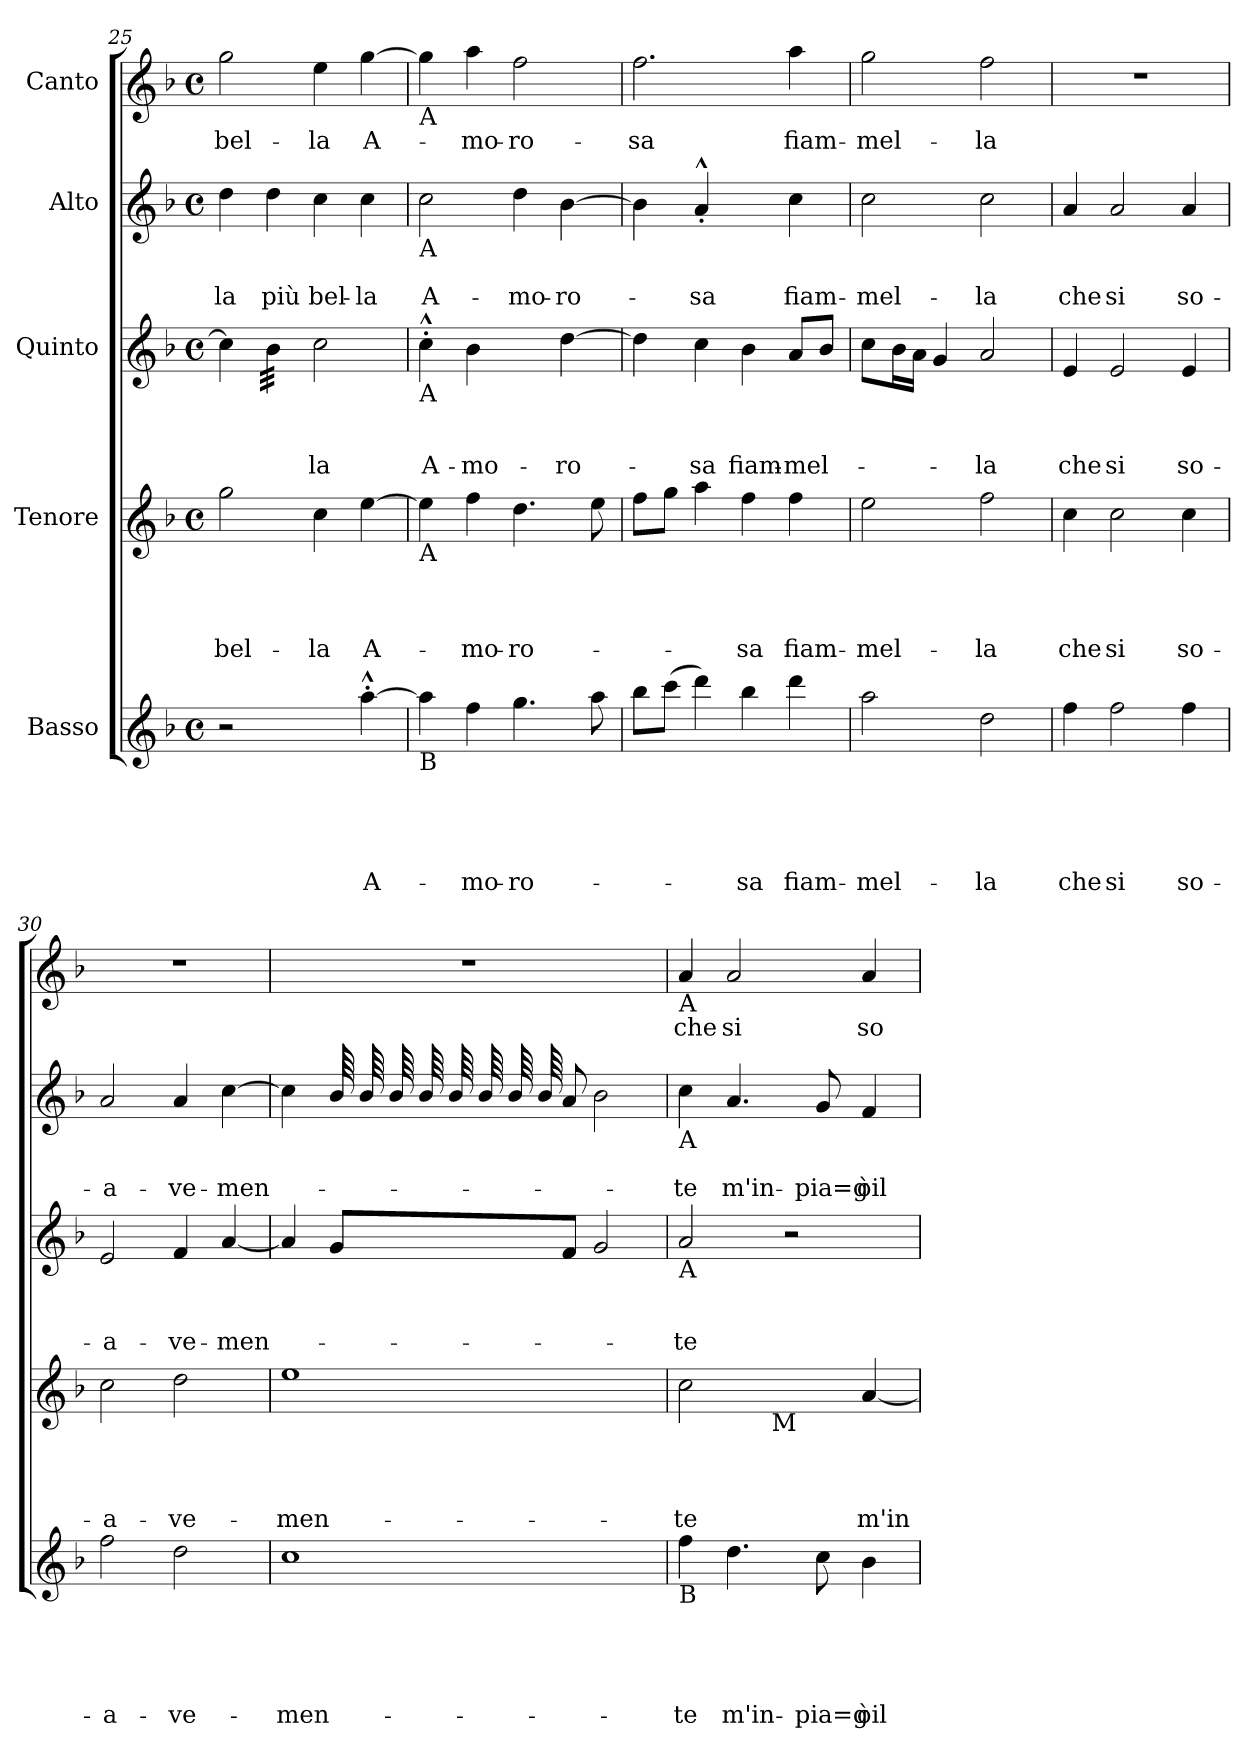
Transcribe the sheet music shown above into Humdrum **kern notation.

**kern	**text	**text	**text	**text	**text	**kern	**text	**text	**text	**text	**kern	**text	**text	**text	**kern	**text	**text	**kern	**text
*part5	*part5	*part5	*part5	*part5	*part5	*part4	*part4	*part4	*part4	*part4	*part3	*part3	*part3	*part3	*part2	*part2	*part2	*part1	*part1
*staff5	*staff5	*staff5	*staff5	*staff5	*staff5	*staff4	*staff4	*staff4	*staff4	*staff4	*staff3	*staff3	*staff3	*staff3	*staff2	*staff2	*staff2	*staff1	*staff1
*I"Basso	*	*	*	*	*	*I"Tenore	*	*	*	*	*I"Quinto	*	*	*	*I"Alto	*	*	*I"Canto	*
*clefG2	*	*	*	*	*	*clefG2	*	*	*	*	*clefG2	*	*	*	*clefG2	*	*	*clefG2	*
*k[b-]	*	*	*	*	*	*k[b-]	*	*	*	*	*k[b-]	*	*	*	*k[b-]	*	*	*k[b-]	*
*F:	*	*	*	*	*	*F:	*	*	*	*	*F:	*	*	*	*F:	*	*	*F:	*
*M4/4	*	*	*	*	*	*M4/4	*	*	*	*	*M4/4	*	*	*	*M4/4	*	*	*M4/4	*
*met(c)	*	*	*	*	*	*met(c)	*	*	*	*	*met(c)	*	*	*	*met(c)	*	*	*met(c)	*
=25	=25	=25	=25	=25	=25	=25	=25	=25	=25	=25	=25	=25	=25	=25	=25	=25	=25	=25	=25
!	!	!	!	!	!	!	!	!	!	!LO:LY:b	!	!	!	!	!	!	!LO:LY:b	!	!LO:LY:b
2r	.	.	.	.	.	2gg\	.	.	.	bel-	4cc\]	.	.	.	4dd\	.	la	2gg\	bel-
!	!	!	!	!	!	!	!	!	!	!	!	!	!	!	!	!	!LO:LY:b	!	!
*	*	*	*	*	*	*	*	*	*	*	*tremolo	*	*	*	*	*	*	*	*
.	.	.	.	.	.	.	.	.	.	.	32b-\LLL	.	.	.	4dd\	.	più	.	.
.	.	.	.	.	.	.	.	.	.	.	32b-\	.	.	.	.	.	.	.	.
.	.	.	.	.	.	.	.	.	.	.	32b-\	.	.	.	.	.	.	.	.
.	.	.	.	.	.	.	.	.	.	.	32b-\	.	.	.	.	.	.	.	.
.	.	.	.	.	.	.	.	.	.	.	32b-\	.	.	.	.	.	.	.	.
.	.	.	.	.	.	.	.	.	.	.	32b-\	.	.	.	.	.	.	.	.
.	.	.	.	.	.	.	.	.	.	.	32b-\	.	.	.	.	.	.	.	.
.	.	.	.	.	.	.	.	.	.	.	32b-\JJJ	.	.	.	.	.	.	.	.
*	*	*	*	*	*	*	*	*	*	*	*Xtremolo	*	*	*	*	*	*	*	*
!	!	!	!	!	!	!	!	!	!	!LO:LY:b	!	!	!	!LO:LY:b	!	!	!LO:LY:b	!	!LO:LY:b
4ryy	.	.	.	.	.	4cc\	.	.	.	-la	2cc\	.	.	-la	4cc\	.	bel-	4ee\	-la
!	!	!	!	!	!LO:LY:b	!	!	!	!	!LO:LY:b	!	!	!	!	!	!	!LO:LY:b	!	!LO:LY:b
[<4aa^^>'>\	.	.	.	.	A-	[<4ee\	.	.	.	A-	.	.	.	.	4cc\	.	-la	[<4gg\	A-
!!LO:LB:g=z
=26	=26	=26	=26	=26	=26	=26	=26	=26	=26	=26	=26	=26	=26	=26	=26	=26	=26	=26	=26
!	!	!	!	!	!	!	!	!	!	!	!	!	!	!	!	!	!	!LO:TX:b:t=A	!
!	!	!	!	!	!	!	!	!	!	!	!	!	!	!	!LO:TX:b:t=A	!	!	!	!
!	!	!	!	!	!	!	!	!	!	!	!LO:TX:b:t=A	!	!	!	!	!	!	!	!
!	!	!	!	!	!	!LO:TX:b:t=A	!	!	!	!	!	!	!	!	!	!	!	!	!
!LO:TX:b:t=B	!	!	!	!	!	!	!	!	!	!	!	!	!	!	!	!	!	!	!
!	!	!	!	!	!	!	!	!	!	!	!	!	!	!LO:LY:b	!	!	!LO:LY:b	!	!
4aa\]	.	.	.	.	.	4ee\]	.	.	.	.	4cc^^>'>\	.	.	A-	2cc\	.	A-	4gg\]	.
!	!	!	!	!	!LO:LY:b	!	!	!	!	!LO:LY:b	!	!	!	!LO:LY:b	!	!	!	!	!LO:LY:b
4ff\	.	.	.	.	-mo-	4ff\	.	.	.	-mo-	4b-\	.	.	-mo-	.	.	.	4aa\	-mo-
!	!	!	!	!	!LO:LY:b	!	!	!	!	!LO:LY:b	!	!	!	!	!	!	!LO:LY:b	!	!LO:LY:b
4.gg\	.	.	.	.	-ro-	4.dd\	.	.	.	-ro-	4ryy	.	.	.	4dd\	.	-mo-	2ff\	-ro-
!	!	!	!	!	!	!	!	!	!	!	!	!	!	!LO:LY:b	!	!	!LO:LY:b	!	!
.	.	.	.	.	.	.	.	.	.	.	[>4dd\	.	.	-ro-	[>4b-\	.	-ro-	.	.
8aa\	.	.	.	.	.	8ee\	.	.	.	.	.	.	.	.	.	.	.	.	.
=27	=27	=27	=27	=27	=27	=27	=27	=27	=27	=27	=27	=27	=27	=27	=27	=27	=27	=27	=27
!	!	!	!	!	!	!	!	!	!	!	!	!	!	!	!	!	!	!	!LO:LY:b
8bb-\L	.	.	.	.	.	8ff\L	.	.	.	.	4dd\]	.	.	.	4b-\]	.	.	2.ff\	-sa
(>8ccc\J	.	.	.	.	.	8gg\J	.	.	.	.	.	.	.	.	.	.	.	.	.
!	!	!	!	!	!	!	!	!	!	!	!	!	!	!LO:LY:b	!	!	!LO:LY:b	!	!
4ddd\)	.	.	.	.	.	4aa\	.	.	.	.	4cc\	.	.	-sa	4a^^<'</	.	-sa	.	.
!	!	!	!	!	!LO:LY:b	!	!	!	!	!LO:LY:b	!	!	!	!LO:LY:b	!	!	!	!	!
4bb-\	.	.	.	.	-sa	4ff\	.	.	.	-sa	4b-\	.	.	fiam-	4ryy	.	.	.	.
!	!	!	!	!	!LO:LY:b	!	!	!	!	!LO:LY:b	!	!	!	!LO:LY:b	!	!	!LO:LY:b	!	!LO:LY:b
4ddd\	.	.	.	.	fiam-	4ff\	.	.	.	fiam-	8a/L	.	.	-mel-	4cc\	.	fiam-	4aa\	fiam-
.	.	.	.	.	.	.	.	.	.	.	8b-/J	.	.	.	.	.	.	.	.
=28	=28	=28	=28	=28	=28	=28	=28	=28	=28	=28	=28	=28	=28	=28	=28	=28	=28	=28	=28
!	!	!	!	!	!LO:LY:b	!	!	!	!	!LO:LY:b	!	!	!	!	!	!	!LO:LY:b	!	!LO:LY:b
2aa\	.	.	.	.	-mel-	2ee\	.	.	.	-mel-	8cc\L	.	.	.	2cc\	.	-mel-	2gg\	-mel-
.	.	.	.	.	.	.	.	.	.	.	16b-\L	.	.	.	.	.	.	.	.
.	.	.	.	.	.	.	.	.	.	.	16a\JJ	.	.	.	.	.	.	.	.
.	.	.	.	.	.	.	.	.	.	.	4g/	.	.	.	.	.	.	.	.
!	!	!	!	!	!LO:LY:b	!	!	!	!	!LO:LY:b	!	!	!	!LO:LY:b	!	!	!LO:LY:b	!	!LO:LY:b
2dd\	.	.	.	.	-la	2ff\	.	.	.	-la	2a/	.	.	-la	2cc\	.	-la	2ff\	-la
=29	=29	=29	=29	=29	=29	=29	=29	=29	=29	=29	=29	=29	=29	=29	=29	=29	=29	=29	=29
!	!	!	!	!	!LO:LY:b	!	!	!	!	!LO:LY:b	!	!	!	!LO:LY:b	!	!	!LO:LY:b	!	!
4ff\	.	.	.	.	che	4cc\	.	.	.	che	4e/	.	.	che	4a/	.	che	1r	.
!	!	!	!	!	!LO:LY:b	!	!	!	!	!LO:LY:b	!	!	!	!LO:LY:b	!	!	!LO:LY:b	!	!
2ff\	.	.	.	.	si	2cc\	.	.	.	si	2e/	.	.	si	2a/	.	si	.	.
!	!	!	!	!	!LO:LY:b	!	!	!	!	!LO:LY:b	!	!	!	!LO:LY:b	!	!	!LO:LY:b	!	!
4ff\	.	.	.	.	so-	4cc\	.	.	.	so-	4e/	.	.	so-	4a/	.	so-	.	.
=30	=30	=30	=30	=30	=30	=30	=30	=30	=30	=30	=30	=30	=30	=30	=30	=30	=30	=30	=30
!	!	!	!	!	!LO:LY:b	!	!	!	!	!LO:LY:b	!	!	!	!LO:LY:b	!	!	!LO:LY:b	!	!
2ff\	.	.	.	.	-a-	2cc\	.	.	.	-a-	2e/	.	.	-a-	2a/	.	-a-	1r	.
!	!	!	!	!	!LO:LY:b	!	!	!	!	!LO:LY:b	!	!	!	!LO:LY:b	!	!	!LO:LY:b	!	!
2dd\	.	.	.	.	-ve-	2dd\	.	.	.	-ve-	4f/	.	.	-ve-	4a/	.	-ve-	.	.
!	!	!	!	!	!	!	!	!	!	!	!	!	!	!LO:LY:b	!	!	!LO:LY:b	!	!
.	.	.	.	.	.	.	.	.	.	.	[<4a/	.	.	-men-	[>4cc\	.	-men-	.	.
=31	=31	=31	=31	=31	=31	=31	=31	=31	=31	=31	=31	=31	=31	=31	=31	=31	=31	=31	=31
!	!	!	!	!	!LO:LY:b	!	!	!	!	!LO:LY:b	!	!	!	!	!	!	!	!	!
1cc	.	.	.	.	-men-	1ee	.	.	.	-men-	4a/]	.	.	.	4cc\]	.	.	1r	.
*	*	*	*	*	*	*	*	*	*	*	*	*	*	*	*tremolo	*	*	*	*
.	.	.	.	.	.	.	.	.	.	.	8g/L	.	.	.	64b-/LLLL	.	.	.	.
.	.	.	.	.	.	.	.	.	.	.	.	.	.	.	64b-/	.	.	.	.
.	.	.	.	.	.	.	.	.	.	.	.	.	.	.	64b-/	.	.	.	.
.	.	.	.	.	.	.	.	.	.	.	.	.	.	.	64b-/	.	.	.	.
.	.	.	.	.	.	.	.	.	.	.	.	.	.	.	64b-/	.	.	.	.
.	.	.	.	.	.	.	.	.	.	.	.	.	.	.	64b-/	.	.	.	.
.	.	.	.	.	.	.	.	.	.	.	.	.	.	.	64b-/	.	.	.	.
.	.	.	.	.	.	.	.	.	.	.	.	.	.	.	64b-/	.	.	.	.
*	*	*	*	*	*	*	*	*	*	*	*	*	*	*	*Xtremolo	*	*	*	*
.	.	.	.	.	.	.	.	.	.	.	8f/J	.	.	.	8a/J	.	.	.	.
.	.	.	.	.	.	.	.	.	.	.	2g/	.	.	.	2b-\	.	.	.	.
!!LO:PB:g=z
=32	=32	=32	=32	=32	=32	=32	=32	=32	=32	=32	=32	=32	=32	=32	=32	=32	=32	=32	=32
!	!	!	!	!	!	!	!	!	!	!	!	!	!	!	!	!	!	!LO:TX:b:t=A	!
!	!	!	!	!	!	!	!	!	!	!	!	!	!	!	!LO:TX:b:t=A	!	!	!	!
!	!	!	!	!	!	!	!	!	!	!	!LO:TX:b:t=A	!	!	!	!	!	!	!	!
!	!	!	!	!	!	!LO:TX:b:t=A	!	!	!	!	!	!	!	!	!	!	!	!	!
!LO:TX:b:t=B	!	!	!	!	!	!	!	!	!	!	!	!	!	!	!	!	!	!	!
!	!	!	!	!	!LO:LY:b	!	!	!	!	!LO:LY:b	!	!	!	!LO:LY:b	!	!	!LO:LY:b	!	!LO:LY:b
*	*	*	*	*	*	*^	*	*	*	*	*	*	*	*	*	*	*	*	*
4ff\	.	.	.	.	-te	2cc\	4...ryy	.	.	.	-te	2a/	.	.	-te	4cc\	.	-te	4a/	che
!	!	!	!	!	!LO:LY:b	!	!	!	!	!	!	!	!	!	!	!	!	!LO:LY:b	!	!LO:LY:b
4.dd\	.	.	.	.	m'in-	.	.	.	.	.	.	.	.	.	.	4.a/	.	m'in-	2a/	si
!	!	!	!	!	!	!	!LO:TX:b:t=M	!	!	!	!	!	!	!	!	!	!	!	!	!
.	.	.	.	.	.	.	2ryy	.	.	.	.	.	.	.	.	.	.	.	.	.
.	.	.	.	.	.	4ryy	.	.	.	.	.	2r	.	.	.	.	.	.	.	.
!	!	!	!	!	!LO:LY:b	!	!	!	!	!	!	!	!	!	!	!	!	!LO:LY:b	!	!
8cc\	.	.	.	.	-pia=g	.	.	.	.	.	.	.	.	.	.	8g/	.	-pia=g	.	.
!	!	!	!	!	!LO:LY:b	!	!	!	!	!	!LO:LY:b	!	!	!	!	!	!	!LO:LY:b	!	!LO:LY:b
4b-\	.	.	.	.	òil	[<4a/	.	.	.	.	m'in-	.	.	.	.	4f/	.	òil	4a/	so-
.	.	.	.	.	.	.	32ryy	.	.	.	.	.	.	.	.	.	.	.	.	.
*	*	*	*	*	*	*v	*v	*	*	*	*	*	*	*	*	*	*	*	*	*
=	=	=	=	=	=	=	=	=	=	=	=	=	=	=	=	=	=	=	=
*-	*-	*-	*-	*-	*-	*-	*-	*-	*-	*-	*-	*-	*-	*-	*-	*-	*-	*-	*-
